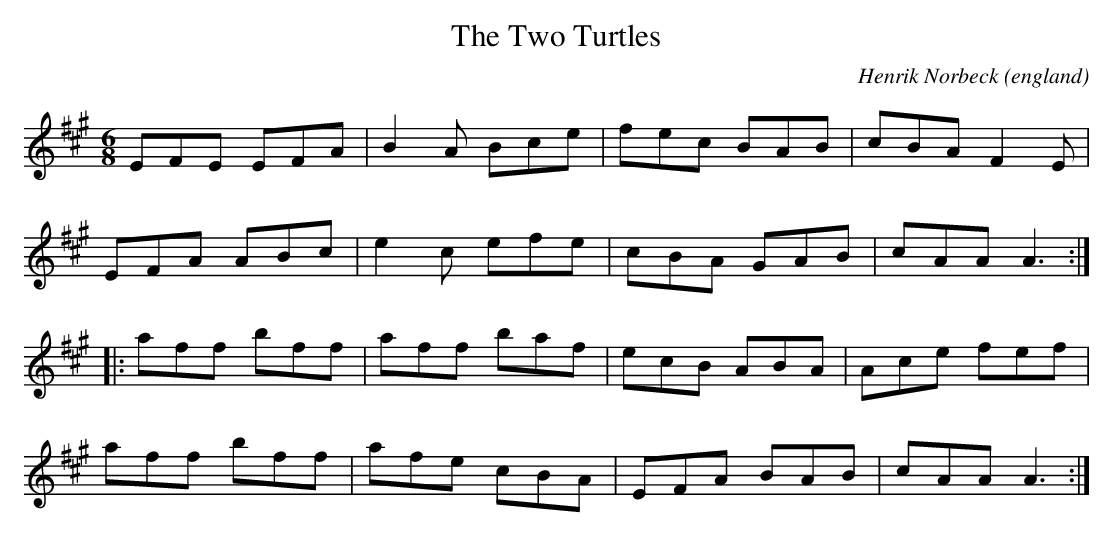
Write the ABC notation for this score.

X:1
T:Two Turtles, The
O:england
C:Henrik Norbeck
M:6/8
L:1/8
K:A
EFE EFA|B2A Bce|fec BAB|cBA F2E|
EFA ABc|e2c efe|cBA GAB|cAA A3:|
|:aff bff|aff baf|ecB ABA|Ace fef|
aff bff|afe cBA|EFA BAB|cAA A3:|
